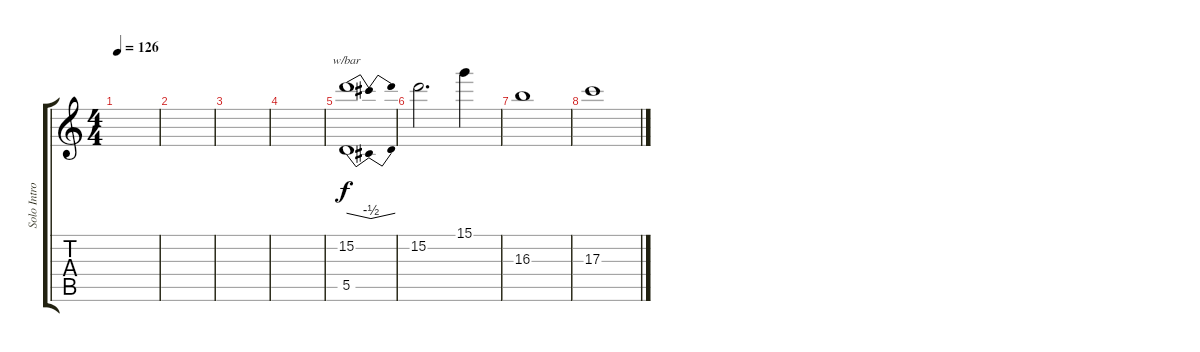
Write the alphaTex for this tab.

\track ("Solo Intro" "Solo Intro") {instrument distortionguitar}
\staff {score tabs}
\tuning (E4 B3 G3 D3 A2 E2) {hide}
\ts (4 4)
\tempo 126
\clef g2
\ks c
|
|
|
|
(15.2 5.5).1{tbe (dip default 0 0 50 -2 60 0)} |
15.2.2{d} 15.1.4 |
16.3.1 |
17.3.1
